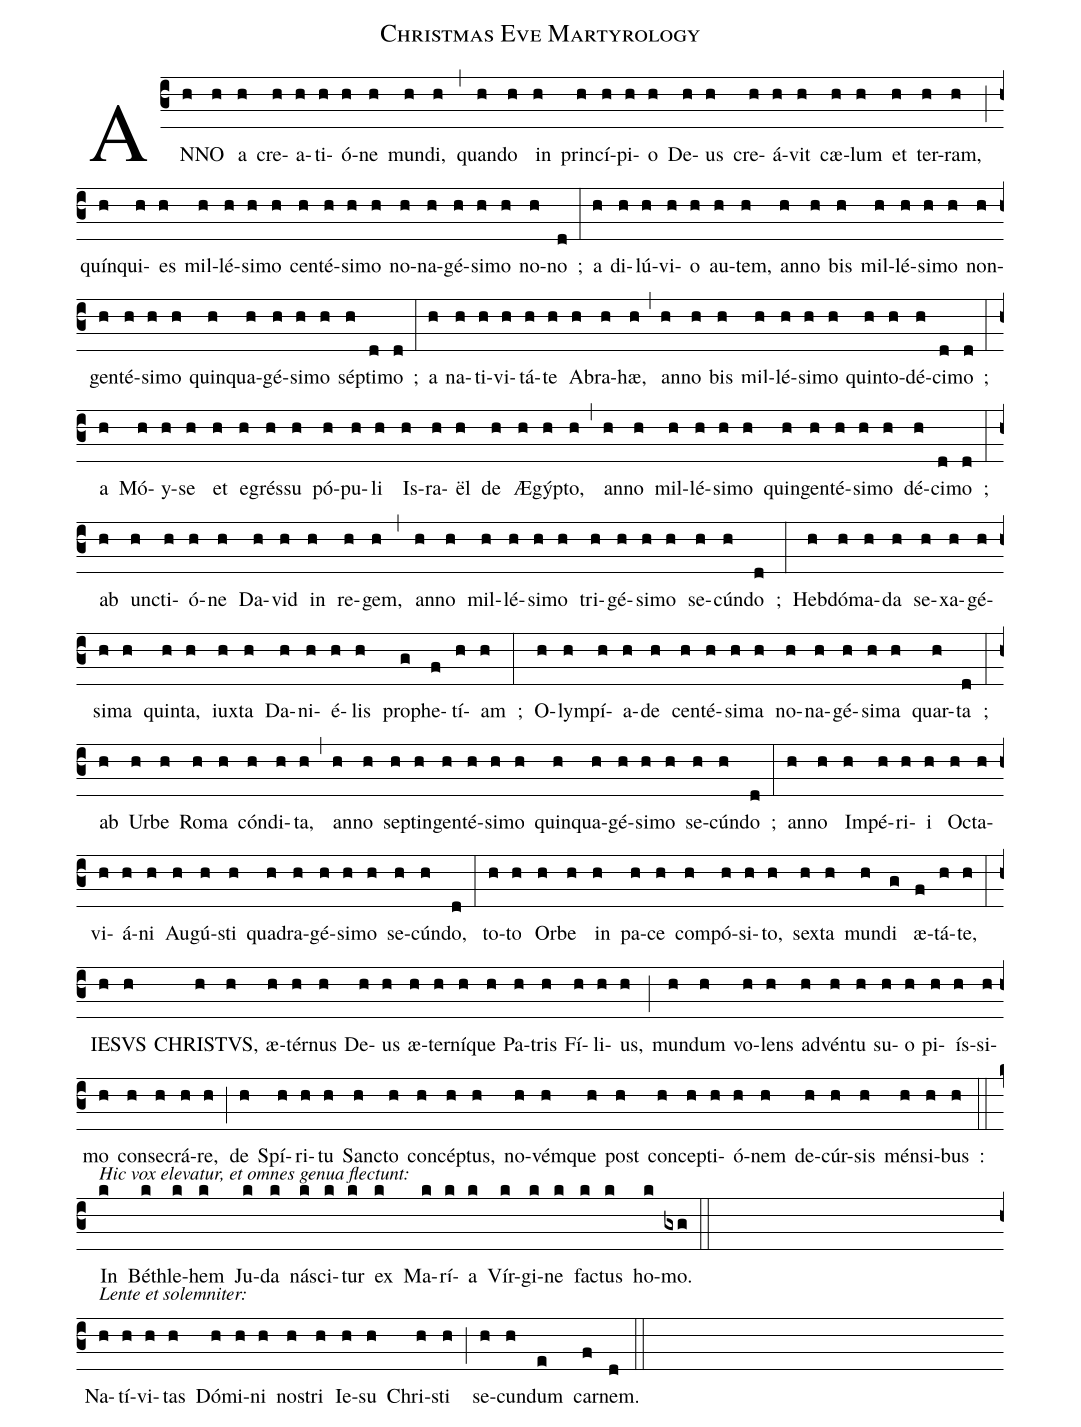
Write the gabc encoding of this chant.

name:Christmas Eve Martyrology;
%%
(c3)AN(h)NO(h) a(h) cre(h)a(h)ti(h)ó(h)ne(h) mun(h)di,(h) (,) quan(h)do(h) in(h) prin(h)cí(h)pi(h)o(h) De(h)us(h) cre(h)á(h)vit(h) cæ(h)lum(h) et(h) ter(h)ram,(h) (;) quín(h)qui(h)es(h) mil(h)lé(h)si(h)mo(h) cen(h)té(h)si(h)mo(h) no(h)na(h)gé(h)si(h)mo(h) no(h)no(d) ;(:) a(h) di(h)lú(h)vi(h)o(h) au(h)tem,(h) an(h)no(h) bis(h) mil(h)lé(h)si(h)mo(h) non(h)gen(h)té(h)si(h)mo(h) quin(h)qua(h)gé(h)si(h)mo(h) sép(h)ti(d)mo(d) ;(:) a(h) na(h)ti(h)vi(h)tá(h)te(h) A(h)bra(h)hæ,(h) (,) an(h)no(h) bis(h) mil(h)lé(h)si(h)mo(h) quin(h)to(h)dé(h)ci(d)mo(d) ;(:) a(h) Mó(h)y(h)se(h) et(h) e(h)grés(h)su(h) pó(h)pu(h)li(h) Is(h)ra(h)ël(h) de(h) Æ(h)gý(h)pto,(h) (,) an(h)no(h) mil(h)lé(h)si(h)mo(h) quin(h)gen(h)té(h)si(h)mo(h) dé(h)ci(d)mo(d) ;(:) ab(h) unc(h)ti(h)ó(h)ne(h) Da(h)vid(h) in(h) re(h)gem,(h) (,) an(h)no(h) mil(h)lé(h)si(h)mo(h) tri(h)gé(h)si(h)mo(h) se(h)cún(h)do(d) ;(:) Heb(h)dó(h)ma(h)da(h) se(h)xa(h)gé(h)si(h)ma(h) quin(h)ta,(h) iu(h)xta(h) Da(h)ni(h)é(h)lis(h) pro(g)phe(f)tí(h)am(h) ;(:) O(h)lym(h)pí(h)a(h)de(h) cen(h)té(h)si(h)ma(h) no(h)na(h)gé(h)si(h)ma(h) quar(h)ta(d) ;(:) ab(h) Ur(h)be(h) Ro(h)ma(h) cón(h)di(h)ta,(h) (,) an(h)no(h) sep(h)tin(h)gen(h)té(h)si(h)mo(h) quin(h)qua(h)gé(h)si(h)mo(h) se(h)cún(h)do(d) ;(:) an(h)no(h) Im(h)pé(h)ri(h)i(h) Oc(h)ta(h)vi(h)á(h)ni(h) Au(h)gú(h)sti(h) qua(h)dra(h)gé(h)si(h)mo(h) se(h)cún(h)do,(d) (:) to(h)to(h) Or(h)be(h) in(h) pa(h)ce(h) com(h)pó(h)si(h)to,(h) sex(h)ta(h) mun(h)di(g) æ(f)tá(h)te,(h) (:) IE(h)SVS(h) CHRI(h)STVS,(h) æ(h)tér(h)nus(h) De(h)us(h) æ(h)ter(h)ní(h)que(h) Pa(h)tris(h) Fí(h)li(h)us,(h) (;) mun(h)dum(h) vo(h)lens(h) ad(h)vén(h)tu(h) su(h)o(h) pi(h)ís(h)si(h)mo(h) con(h)se(h)crá(h)re,(h) (;) de(h) Spí(h)ri(h)tu(h) Sanc(h)to(h) con(h)cép(h)tus,(h) no(h)vém(h)que(h) post(h) con(h)cep(h)ti(h)ó(h)nem(h) de(h)cúr(h)sis(h) mén(h)si(h)bus(h) :(::Z)
In(k[alt:Hic vox elevatur, et omnes genua flectunt:]) Béth(k)le(k)hem(k) Ju(k)da(k) ná(k)sci(k)tur(k) ex(k) Ma(k)rí(k)a(k) Vír(k)gi(k)ne(k) fac(k)tus(k) ho(k)mo.(gxg) (::Z)
Na(h[alt:Lente et solemniter:])tí(h)vi(h)tas(h) Dó(h)mi(h)ni(h) no(h)stri(h) Ie(h)su(h) Chri(h)sti(h) (;) se(h)cun(h)dum(e) car(f)nem.(d) (::)
